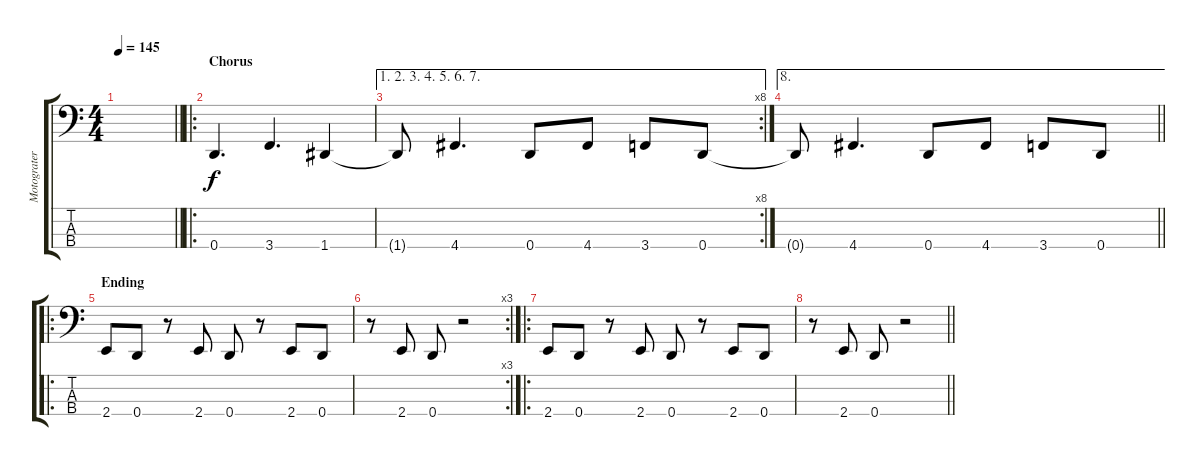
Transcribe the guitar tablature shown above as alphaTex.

\track ("Motograter" "Motograter") {instrument slapbass1}
\staff {score tabs}
\tuning (F2 C2 G1 D1) {hide}
\ts (4 4)
\tempo 145
\clef f4
\barLineRight lightlight
\ks c
|
\ro
\section ("" "Chorus")
0.4.4{d} 3.4.4{d} 1.4.4 |
\ae (1 2 3 4 5 6 7)
\rc 8
1.4{t}.8 4.4.4{d} 0.4.8 4.4.8 3.4.8 0.4.8 |
\ae 8
\barLineRight lightlight
0.4{t}.8 4.4.4{d} 0.4.8 4.4.8 3.4.8 0.4.8 |
\ro
\section ("" "Ending")
2.4.8 0.4.8 r.8 2.4.8 0.4.8 r.8 2.4.8 0.4.8 |
\rc 3
r.8 2.4.8 0.4.8 r.2 |
\ro
2.4.8 0.4.8 r.8 2.4.8 0.4.8 r.8 2.4.8 0.4.8 |
\barLineRight lightlight
r.8 2.4.8 0.4.8 r.2
